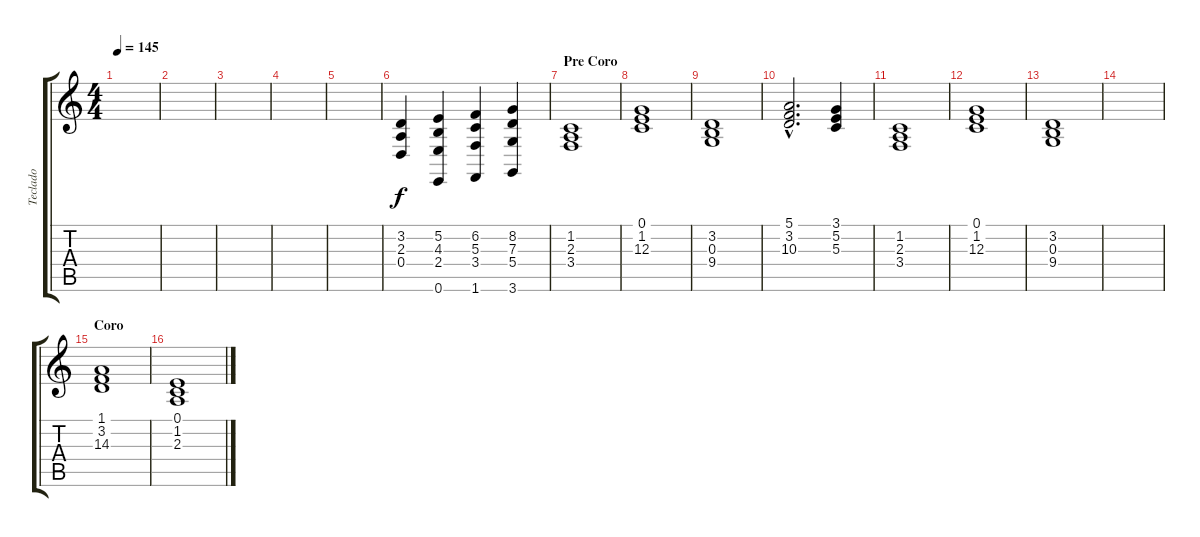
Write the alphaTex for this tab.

\track ("Teclado" "Teclado") {instrument tremolostrings}
\staff {score tabs}
\tuning (E4 B3 G3 D3 A2 E2) {hide}
\ts (4 4)
\tempo 145
\clef g2
\ks c
|
|
|
|
|
(3.2 2.3 0.4).4 (5.2 4.3 2.4 0.6).4 (6.2 5.3 3.4 1.6).4 (8.2 7.3 5.4 3.6).4 |
\section ("" "Pre Coro")
(1.2 2.3 3.4).1 |
(0.1 1.2 12.3).1 |
(3.2 0.3 9.4).1 |
(5.1{hac} 3.2{hac} 10.3{hac}).2{d} (3.1 5.2 5.3).4 |
(1.2 2.3 3.4).1 |
(0.1 1.2 12.3).1 |
(3.2 0.3 9.4).1 |
|
\section ("" "Coro")
(1.1 3.2 14.3).1 |
(0.1 1.2 2.3).1
